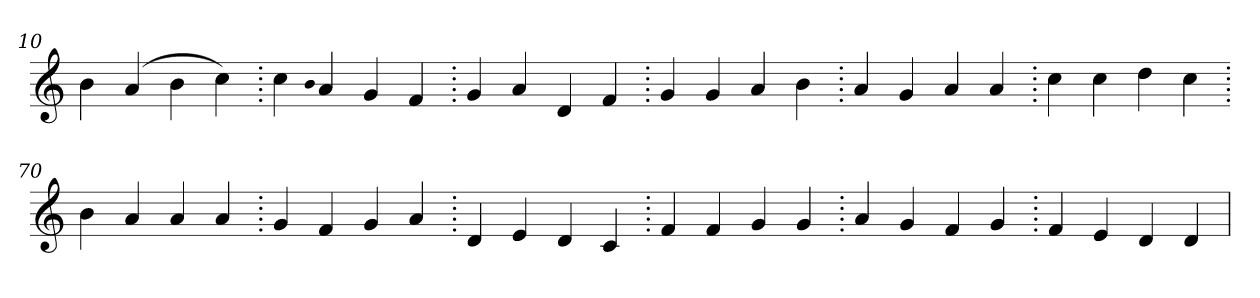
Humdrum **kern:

**kern
*part1
*staff1
*clefG2
=10.
4b
(>4a
4b
4cc)
=20.
4cc
qqb
4a
4g
4f
=30.
4g
4a
4d
4f
=40.
4g
4g
4a
4b
=50.
4a
4g
4a
4a
=60.
4cc
4cc
4dd
4cc
=70.
4b
4a
4a
4a
=80.
4g
4f
4g
4a
=90.
4d
4e
4d
4c
=100.
4f
4f
4g
4g
=110.
4a
4g
4f
4g
=120.
4f
4e
4d
4d
=
*-
